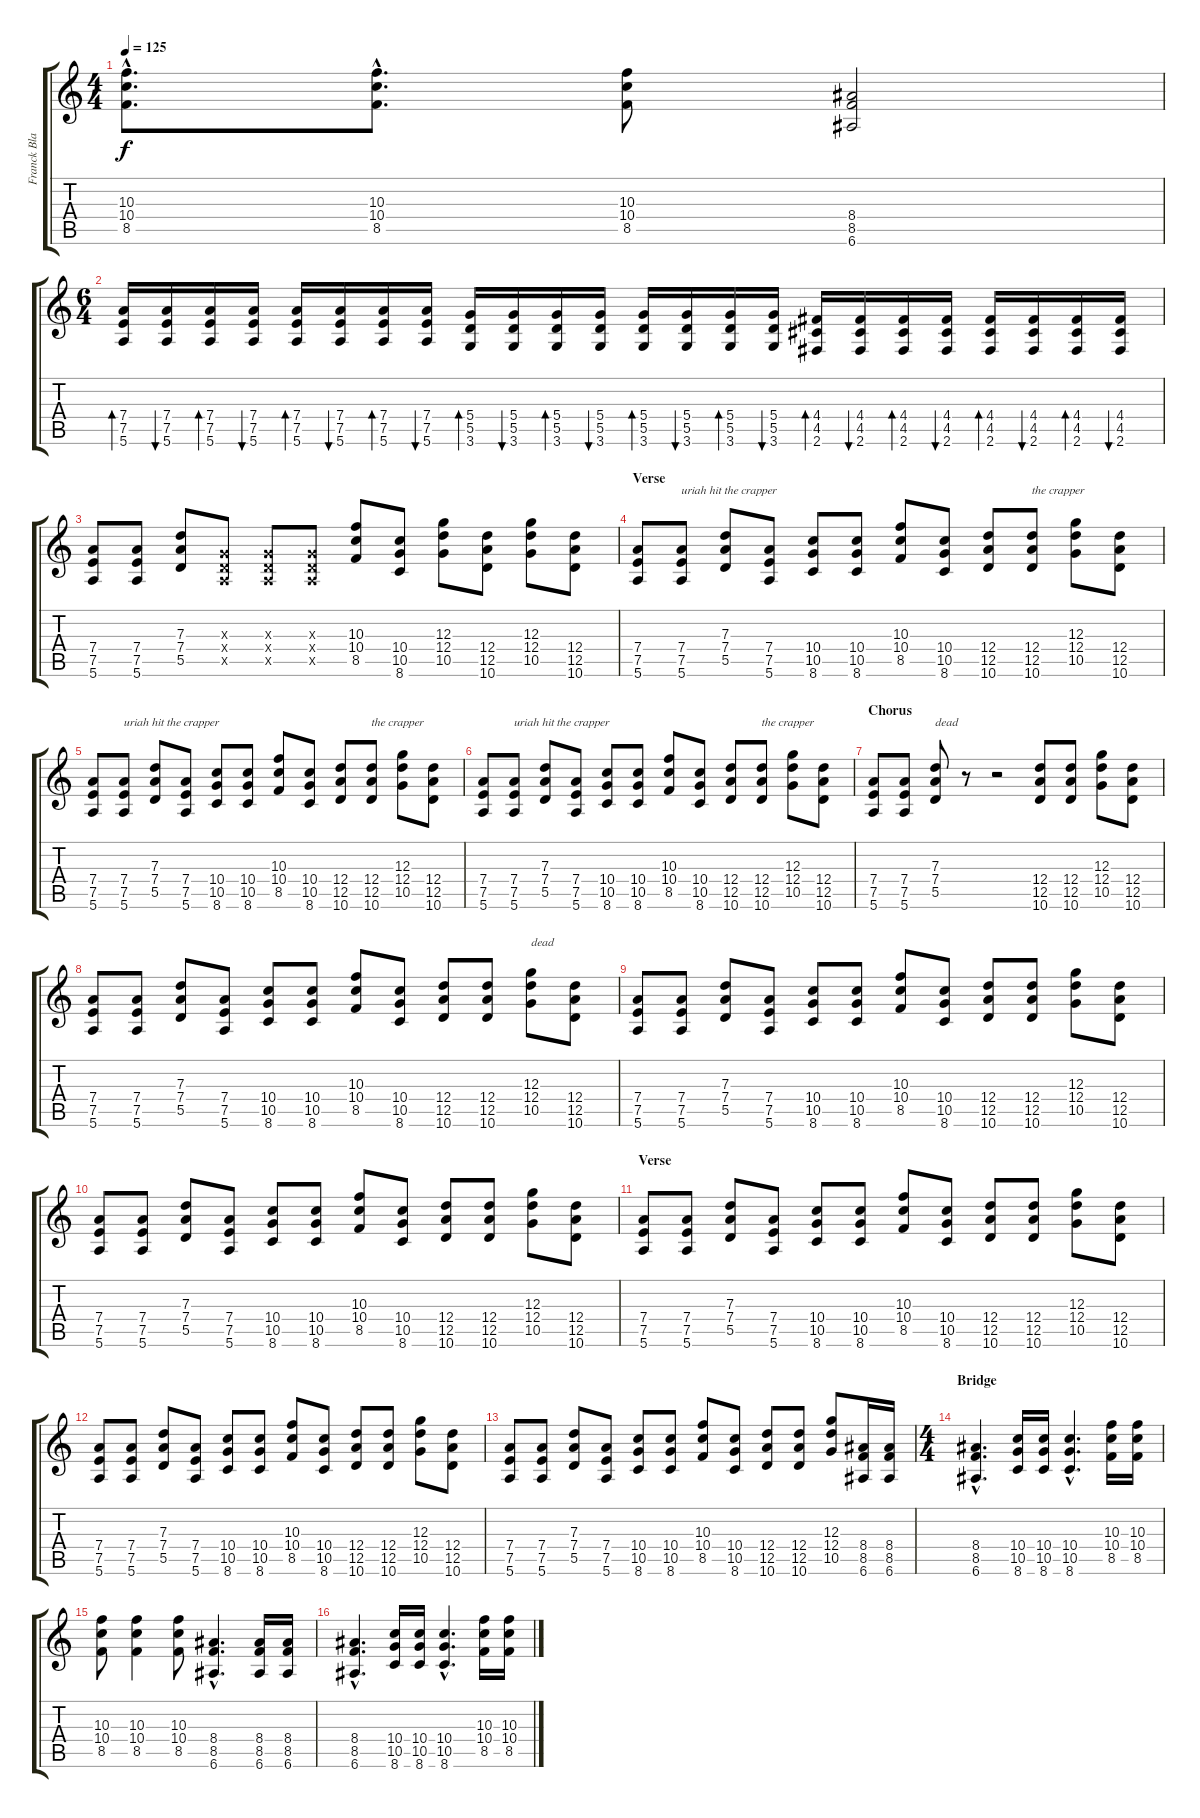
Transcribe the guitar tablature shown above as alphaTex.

\track ("Franck Black" "Franck Bla") {instrument distortionguitar}
\staff {score tabs}
\tuning (E4 B3 G3 D3 A2 E2) {hide}
\ts (4 4)
\tempo 125
\clef g2
\ks c
(10.3{hac} 10.4{hac} 8.5{hac}).8{d dy f} (10.3{hac} 10.4{hac} 8.5{hac}).8{d} (10.3 10.4 8.5).8 (8.4 8.5 6.6).2 |
\ts (6 4)
(7.4 7.5 5.6).16{bd 60 volume 13} (7.4 7.5 5.6).16{bu 60} (7.4 7.5 5.6).16{bd 60} (7.4 7.5 5.6).16{bu 60} (7.4 7.5 5.6).16{bd 60} (7.4 7.5 5.6).16{bu 60} (7.4 7.5 5.6).16{bd 60} (7.4 7.5 5.6).16{bu 60} (5.4 5.5 3.6).16{bd 60} (5.4 5.5 3.6).16{bu 60} (5.4 5.5 3.6).16{bd 60} (5.4 5.5 3.6).16{bu 60} (5.4 5.5 3.6).16{bd 60} (5.4 5.5 3.6).16{bu 60} (5.4 5.5 3.6).16{bd 60} (5.4 5.5 3.6).16{bu 60} (4.4 4.5 2.6).16{bd 60} (4.4 4.5 2.6).16{bu 60} (4.4 4.5 2.6).16{bd 60} (4.4 4.5 2.6).16{bu 60} (4.4 4.5 2.6).16{bd 60} (4.4 4.5 2.6).16{bu 60} (4.4 4.5 2.6).16{bd 60} (4.4 4.5 2.6).16{bu 60} |
(7.4 7.5 5.6).8{volume 11} (7.4 7.5 5.6).8 (7.3 7.4 5.5).8 (0.3{x} 0.4{x} 0.5{x}).8 (0.3{x} 0.4{x} 0.5{x}).8 (0.3{x} 0.4{x} 0.5{x}).8 (10.3 10.4 8.5).8 (10.4 10.5 8.6).8 (12.3 12.4 10.5).8 (12.4 12.5 10.6).8 (12.3 12.4 10.5).8 (12.4 12.5 10.6).8 |
\section ("" "Verse")
(7.4 7.5 5.6).8{volume 8} (7.4 7.5 5.6).8{txt "uriah hit the crapper"} (7.3 7.4 5.5).8 (7.4 7.5 5.6).8 (10.4 10.5 8.6).8 (10.4 10.5 8.6).8 (10.3 10.4 8.5).8 (10.4 10.5 8.6).8 (12.4 12.5 10.6).8 (12.4 12.5 10.6).8{txt "the crapper"} (12.3 12.4 10.5).8 (12.4 12.5 10.6).8 |
(7.4 7.5 5.6).8 (7.4 7.5 5.6).8{txt "uriah hit the crapper"} (7.3 7.4 5.5).8 (7.4 7.5 5.6).8 (10.4 10.5 8.6).8 (10.4 10.5 8.6).8 (10.3 10.4 8.5).8 (10.4 10.5 8.6).8 (12.4 12.5 10.6).8 (12.4 12.5 10.6).8{txt "the crapper"} (12.3 12.4 10.5).8 (12.4 12.5 10.6).8 |
(7.4 7.5 5.6).8 (7.4 7.5 5.6).8{txt "uriah hit the crapper"} (7.3 7.4 5.5).8 (7.4 7.5 5.6).8 (10.4 10.5 8.6).8 (10.4 10.5 8.6).8 (10.3 10.4 8.5).8 (10.4 10.5 8.6).8 (12.4 12.5 10.6).8 (12.4 12.5 10.6).8{txt "the crapper"} (12.3 12.4 10.5).8 (12.4 12.5 10.6).8 |
\section ("" "Chorus")
(7.4 7.5 5.6).8{volume 11} (7.4 7.5 5.6).8 (7.3 7.4 5.5).8{txt "dead"} r.8 r.2 (12.4 12.5 10.6).8 (12.4 12.5 10.6).8 (12.3 12.4 10.5).8 (12.4 12.5 10.6).8 |
(7.4 7.5 5.6).8 (7.4 7.5 5.6).8 (7.3 7.4 5.5).8 (7.4 7.5 5.6).8 (10.4 10.5 8.6).8 (10.4 10.5 8.6).8 (10.3 10.4 8.5).8 (10.4 10.5 8.6).8 (12.4 12.5 10.6).8 (12.4 12.5 10.6).8 (12.3 12.4 10.5).8{txt "dead"} (12.4 12.5 10.6).8 |
(7.4 7.5 5.6).8 (7.4 7.5 5.6).8 (7.3 7.4 5.5).8 (7.4 7.5 5.6).8 (10.4 10.5 8.6).8 (10.4 10.5 8.6).8 (10.3 10.4 8.5).8 (10.4 10.5 8.6).8 (12.4 12.5 10.6).8 (12.4 12.5 10.6).8 (12.3 12.4 10.5).8 (12.4 12.5 10.6).8 |
(7.4 7.5 5.6).8 (7.4 7.5 5.6).8 (7.3 7.4 5.5).8 (7.4 7.5 5.6).8 (10.4 10.5 8.6).8 (10.4 10.5 8.6).8 (10.3 10.4 8.5).8 (10.4 10.5 8.6).8 (12.4 12.5 10.6).8 (12.4 12.5 10.6).8 (12.3 12.4 10.5).8 (12.4 12.5 10.6).8 |
\section ("" "Verse")
(7.4 7.5 5.6).8{volume 8} (7.4 7.5 5.6).8 (7.3 7.4 5.5).8 (7.4 7.5 5.6).8 (10.4 10.5 8.6).8 (10.4 10.5 8.6).8 (10.3 10.4 8.5).8 (10.4 10.5 8.6).8 (12.4 12.5 10.6).8 (12.4 12.5 10.6).8 (12.3 12.4 10.5).8 (12.4 12.5 10.6).8 |
(7.4 7.5 5.6).8 (7.4 7.5 5.6).8 (7.3 7.4 5.5).8 (7.4 7.5 5.6).8 (10.4 10.5 8.6).8 (10.4 10.5 8.6).8 (10.3 10.4 8.5).8 (10.4 10.5 8.6).8 (12.4 12.5 10.6).8 (12.4 12.5 10.6).8 (12.3 12.4 10.5).8 (12.4 12.5 10.6).8 |
(7.4 7.5 5.6).8 (7.4 7.5 5.6).8 (7.3 7.4 5.5).8 (7.4 7.5 5.6).8 (10.4 10.5 8.6).8 (10.4 10.5 8.6).8 (10.3 10.4 8.5).8 (10.4 10.5 8.6).8 (12.4 12.5 10.6).8 (12.4 12.5 10.6).8 (12.3 12.4 10.5).8 (8.4 8.5 6.6).16 (8.4 8.5 6.6).16 |
\ts (4 4)
\section ("" "Bridge")
(8.4{hac} 8.5{hac} 6.6{hac}).4{d} (10.4 10.5 8.6).16 (10.4 10.5 8.6).16 (10.4{hac} 10.5{hac} 8.6{hac}).4{d} (10.3 10.4 8.5).16 (10.3 10.4 8.5).16 |
(10.3 10.4 8.5).8 (10.3 10.4 8.5).4 (10.3 10.4 8.5).8 (8.4{hac} 8.5{hac} 6.6{hac}).4{d} (8.4 8.5 6.6).16 (8.4 8.5 6.6).16 |
(8.4{hac} 8.5{hac} 6.6{hac}).4{d} (10.4 10.5 8.6).16 (10.4 10.5 8.6).16 (10.4{hac} 10.5{hac} 8.6{hac}).4{d} (10.3 10.4 8.5).16 (10.3 10.4 8.5).16
